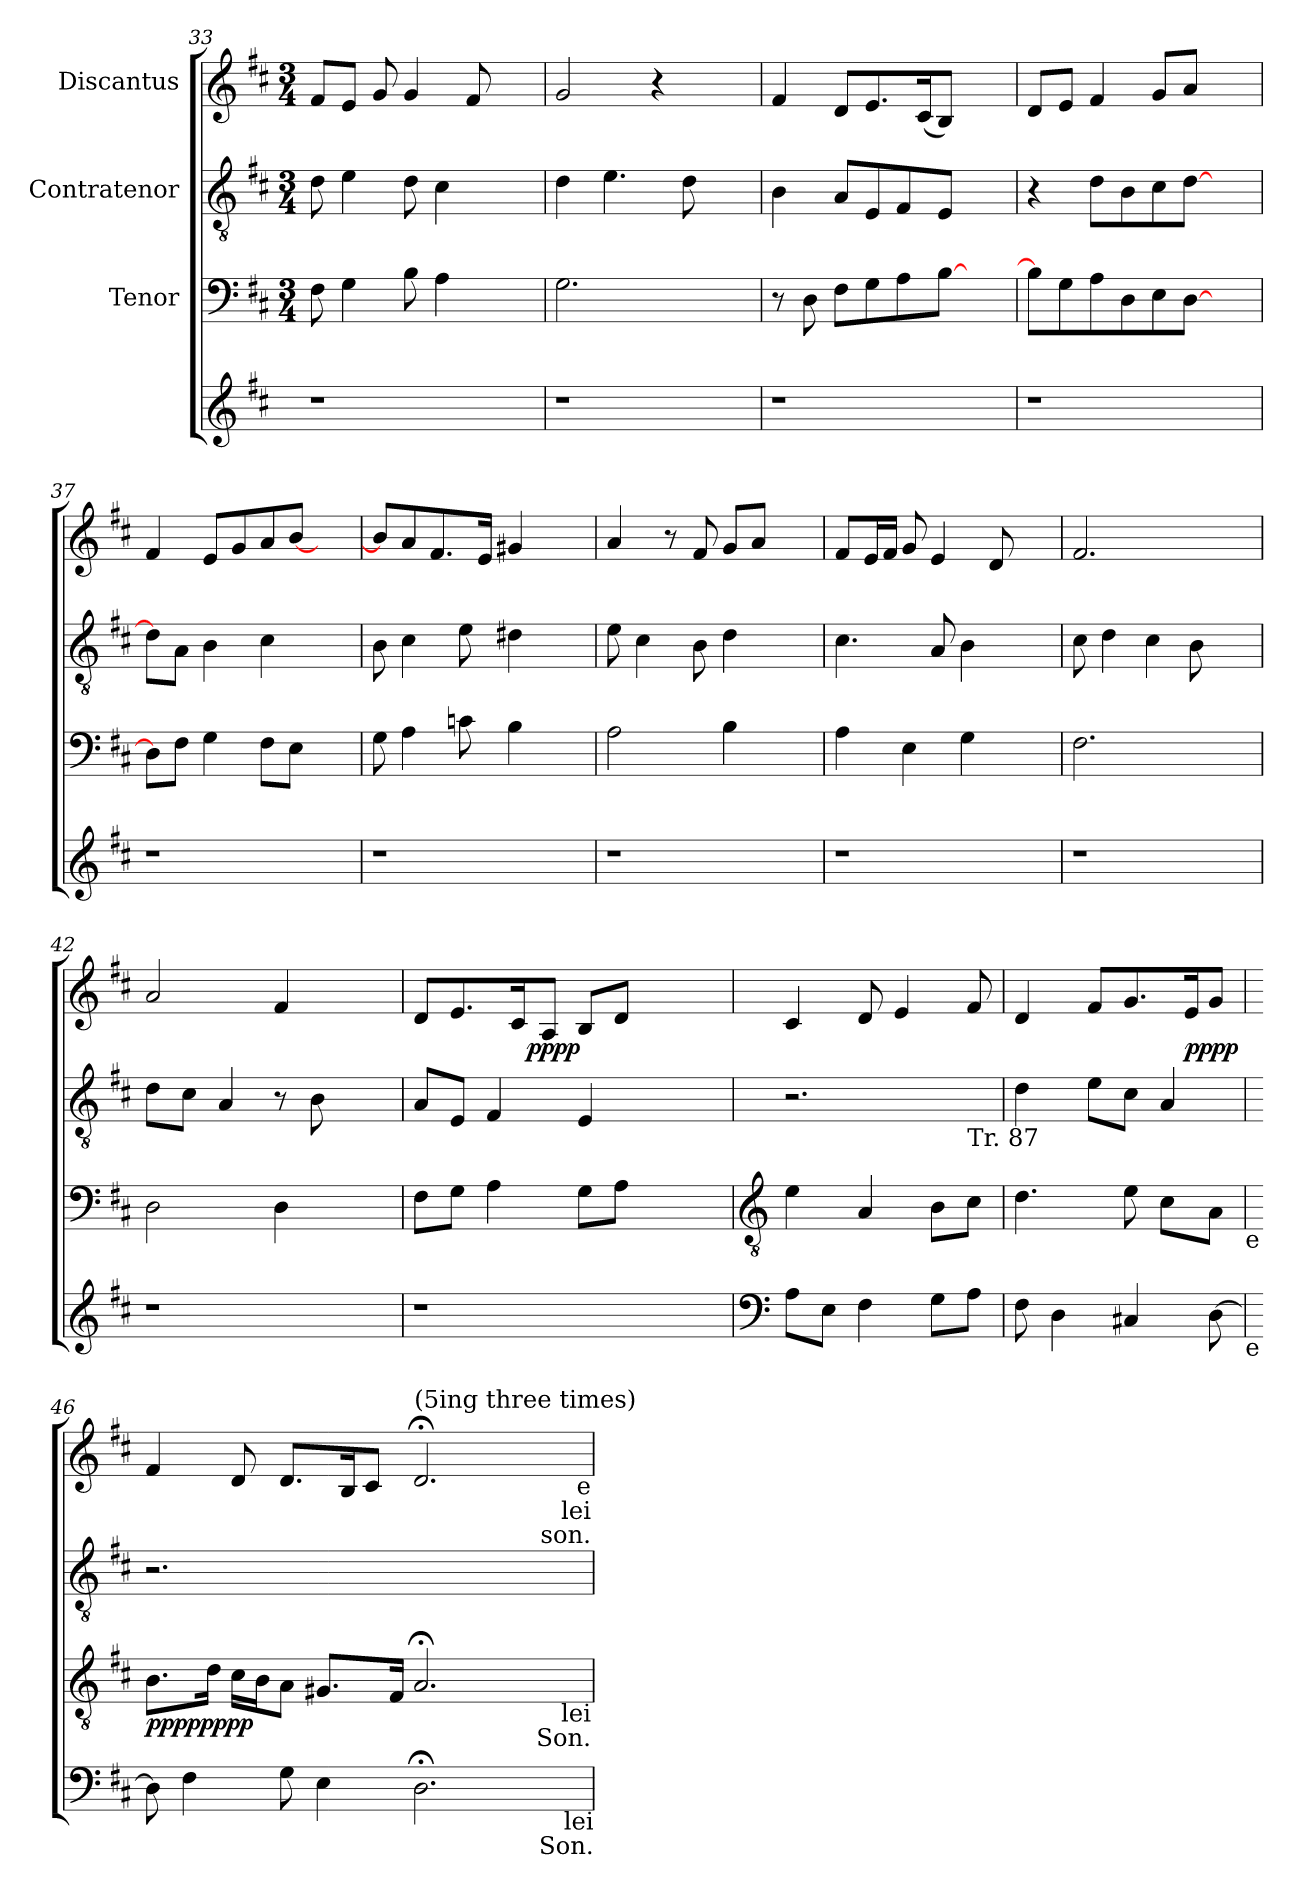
**kern	**kern	**dynam	**kern	**kern	**dynam
*part4	*part3	*part3	*part2	*part1	*part1
*staff4	*staff3	*staff3	*staff2	*staff1	*staff1
*	*I"Tenor	*	*I"Contratenor	*I"Discantus	*
!!LO:LB:g=z
*clefG2	*clefF4	*	*clefGv2	*clefG2	*
*k[f#c#]	*k[f#c#]	*	*k[f#c#]	*k[f#c#]	*
*D:	*D:	*	*D:	*D:	*
*	*M3/4	*	*M3/4	*M3/4	*
=33	=33	=33	=33	=33	=33
1r	8F#\	.	8d\	8f#/L	.
.	4G\	.	4e\	8e/J	.
.	.	.	.	8g/	.
.	8B\	.	8d\	4g/	.
.	4A\	.	4c#\	.	.
.	.	.	.	8f#/	.
.	4ryy	.	4ryy	4ryy	.
=34	=34	=34	=34	=34	=34
1r	2.G\	.	4d\	2g/	.
.	.	.	4.e\	.	.
.	.	.	.	4r	.
.	.	.	8d\	.	.
.	4ryy	.	4ryy	4ryy	.
=35	=35	=35	=35	=35	=35
1r	8r	.	4B\	4f#/	.
.	8D\	.	.	.	.
.	8F#\L	.	8A/L	8d/L	.
.	8G\	.	8E/	8.e/	.
.	8A\	.	8F#/	.	.
.	.	.	.	(<16c#/k	.
.	[>8B\J	.	8E/J	8B/J)	.
.	4ryy	.	4ryy	4ryy	.
=36	=36	=36	=36	=36	=36
1r	8B\L]	.	4r	8d/L	.
.	8G\	.	.	8e/J	.
.	8A\	.	8d\L	4f#/	.
.	8D\	.	8B\	.	.
.	8E\	.	8c#\	8g/L	.
.	[>8D\J	.	[>8d\J	8a/J	.
.	4ryy	.	4ryy	4ryy	.
=37	=37	=37	=37	=37	=37
1r	8D\L]	.	8d\L]	4f#/	.
.	8F#\J	.	8A\J	.	.
.	4G\	.	4B\	8e/L	.
.	.	.	.	8g/	.
.	8F#\L	.	4c#\	8a/	.
.	8E\J	.	.	[<8b/J	.
.	4ryy	.	4ryy	4ryy	.
=38	=38	=38	=38	=38	=38
1r	8G\	.	8B\	8b/L]	.
.	4A\	.	4c#\	8a/	.
.	.	.	.	8.f#/	.
.	8cn\	.	8e\	.	.
.	.	.	.	16e/Jk	.
.	4B\	.	4d#X\	4g#X/	.
.	4ryy	.	4ryy	4ryy	.
!!LO:LB:g=z
=39	=39	=39	=39	=39	=39
1r	2A\	.	8e\	4a/	.
.	.	.	4c#\	.	.
.	.	.	.	8r	.
.	.	.	8B\	8f#/	.
.	4B\	.	4d\	8g/L	.
.	.	.	.	8a/J	.
.	4ryy	.	4ryy	4ryy	.
=40	=40	=40	=40	=40	=40
1r	4A\	.	4.c#\	8f#/L	.
.	.	.	.	16e/L	.
.	.	.	.	16f#/JJ	.
.	4E\	.	.	8g/	.
.	.	.	8A/	4e/	.
.	4G\	.	4B\	.	.
.	.	.	.	8d/	.
.	4ryy	.	4ryy	4ryy	.
=41	=41	=41	=41	=41	=41
1r	2.F#\	.	8c#\	2.f#/	.
.	.	.	4d\	.	.
.	.	.	4c#\	.	.
.	.	.	8B\	.	.
.	4ryy	.	4ryy	4ryy	.
=42	=42	=42	=42	=42	=42
1r	2D\	.	8d\L	2a/	.
.	.	.	8c#\J	.	.
.	.	.	4A/	.	.
.	4D\	.	8r	4f#/	.
.	.	.	8B\	.	.
.	4ryy	.	4ryy	4ryy	.
=43	=43	=43	=43	=43	=43
*	*	*	*	*^	*
1r	8F#\L	.	8A/L	8d/L	4ryy	.
.	8G\J	.	8E/J	8.e/	.	.
.	4A\	.	4F#/	.	16.ryy	.
.	.	.	.	16c#/k	.	.
!	!	!	!	!	!	!LO:DY:b
.	.	.	.	.	2ryy	pppp
.	.	.	.	8A/J	.	.
.	8G\L	.	4E/	8B/L	.	.
.	8A\J	.	.	8d/J	.	.
.	4ryy	.	4ryy	4ryy	.	.
.	.	.	.	.	8ryy	.
.	.	.	.	.	32ryy	.
*	*	*	*	*v	*v	*
!!LO:LB:g=z
=44	=44	=44	=44	=44	=44
*clefF4	*clefGv2	*	*	*	*
*	*	*	*	*^	*
!	!	!	!	!LO:TX:a:t=4]	!	!
*	*	*	*^	*v	*v	*
8A\L	4e\	.	2.r	2ryy	4c#/	.
8E\J	.	.	.	.	.	.
4F#\	4A/	.	.	.	8d/	.
.	.	.	.	.	4e/	.
8G\L	8B\L	.	.	8ryy	.	.
!	!	!	!	!LO:TX:b:t=Tr. 87	!	!
8A\J	8c#\J	.	.	8ryy	8f#/	.
*	*	*	*v	*v	*	*
=45	=45	=45	=45	=45	=45
8F#\	4.d\	.	4d\	4d/	.
4D\	.	.	.	.	.
.	.	.	8e\L	8f#/L	.
4C#X/	8e\	.	8c#\J	8.g/	.
.	8c#\L	.	4A/	.	.
!	!	!	!	!	!LO:DY:b
.	.	.	.	16e/k	pppp
[>8D\	8A\J	.	.	8g/J	.
!	!LO:TX:b:t=e	!	!	!	!
!LO:TX:b:t=e	!	!	!	!	!
=46	=46	=46	=46	=46	=46
!	!	!LO:DY:b	!	!	!
!	!	!LO:DY:n=1:b	!	!	!
8D\]	8.B\L	pppp pppp	2.r	4f#/	.
4F#\	.	.	.	.	.
.	16d\Jk	.	.	.	.
.	16c#\LL	.	.	8d/	.
.	16B\J	.	.	.	.
8G\	8A\J	.	.	8.d/L	.
4E\	8.G#X/L	.	.	.	.
.	.	.	.	16B/k	.
.	.	.	.	8c#/J	.
.	16F#/Jk	.	.	.	.
!	!	!	!	!LO:TX:a:t=(5ing three times)	!
2.D;<\	2.A;/	.	2.ryy	2.d;/	.
!	!	!	!	!LO:TX:b:t=e	!
!	!	!	!	!LO:TX:b:t=lei	!
!	!	!	!	!LO:TX:b:t=son.	!
!	!LO:TX:b:t=lei	!	!	!	!
!	!LO:TX:b:t=Son.	!	!	!	!
!LO:TX:b:t=lei	!	!	!	!	!
!LO:TX:b:t=Son.	!	!	!	!	!
=	=	=	=	=	=
*-	*-	*-	*-	*-	*-
